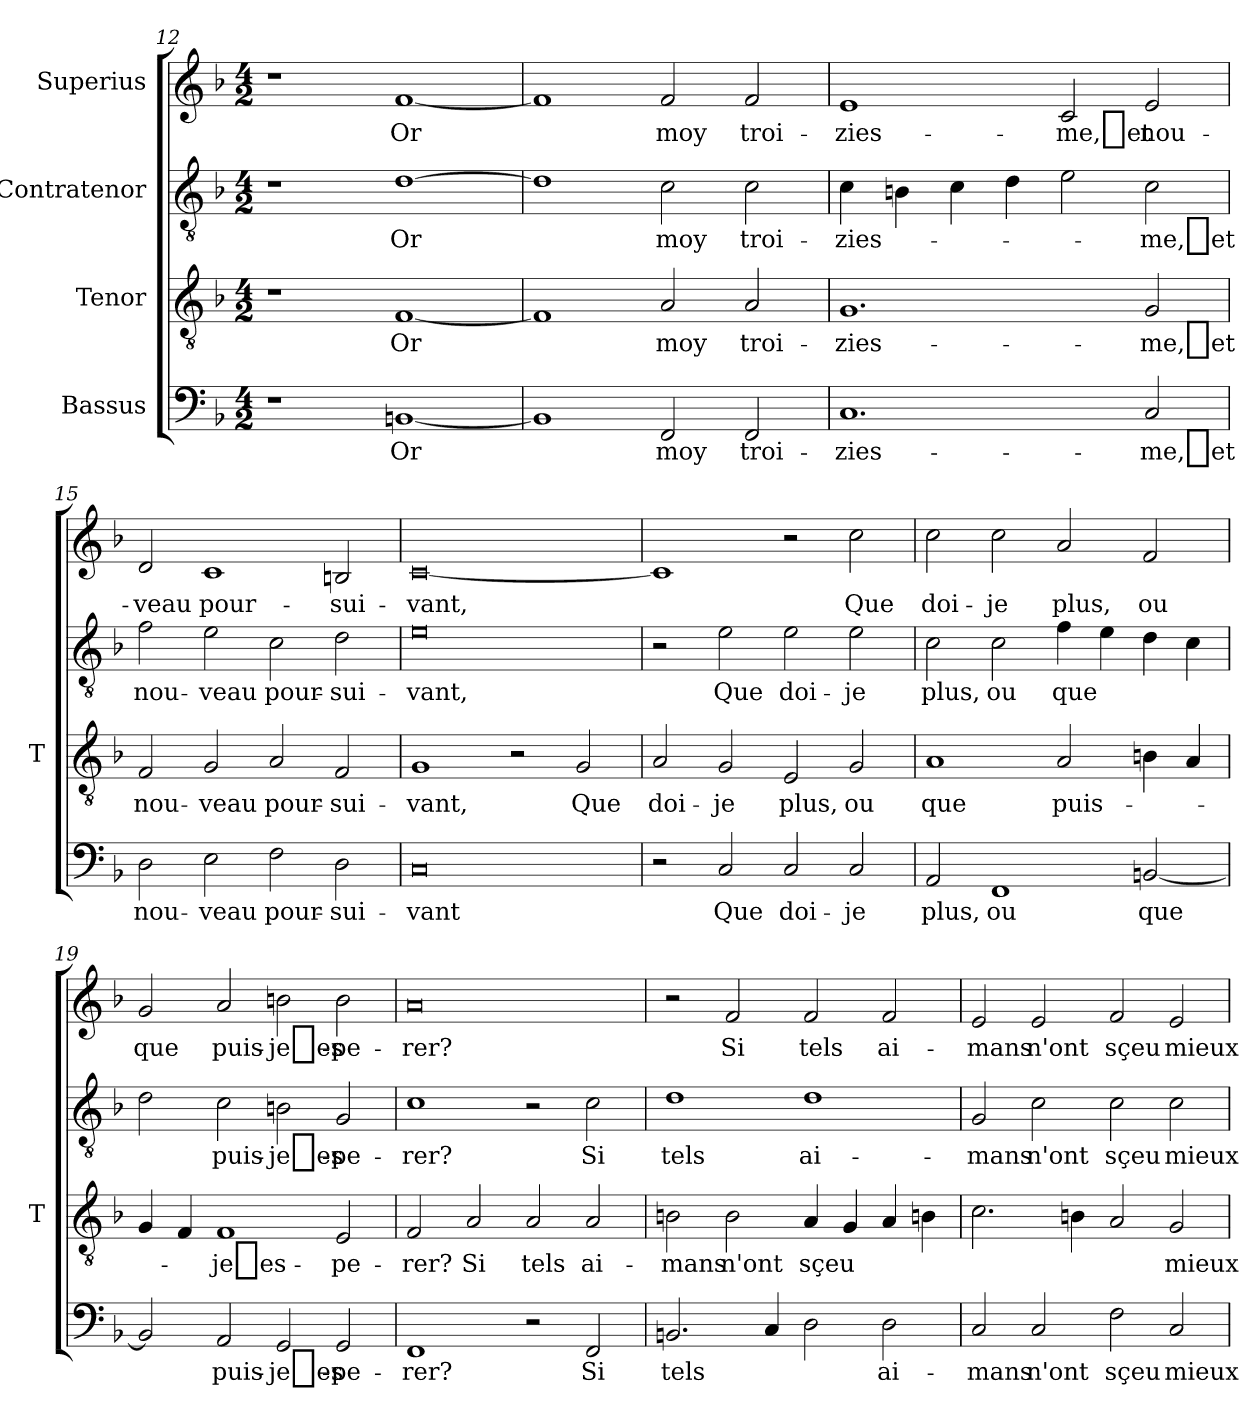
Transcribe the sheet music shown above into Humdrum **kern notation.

**kern	**text	**kern	**text	**kern	**text	**kern	**text
*part4	*part4	*part3	*part3	*part2	*part2	*part1	*part1
*staff4	*staff4	*staff3	*staff3	*staff2	*staff2	*staff1	*staff1
*I"Bassus	*	*I"Tenor	*	*I"Contratenor	*	*I"Superius	*
*	*	*I'T	*	*	*	*	*
*clefF4	*	*clefGv2	*	*clefGv2	*	*clefG2	*
*k[b-]	*	*k[b-]	*	*k[b-]	*	*k[b-]	*
*M4/2	*	*M4/2	*	*M4/2	*	*M4/2	*
=12	=12	=12	=12	=12	=12	=12	=12
1r	.	1r	.	1r	.	1r	.
[1BBn	-Or	[1F	-Or	[1d	-Or	[1f	-Or
=13	=13	=13	=13	=13	=13	=13	=13
1BB]	.	1F]	.	1d]	.	1f]	.
2FF	-moy	2A	-moy	2c	-moy	2f	-moy
2FF	troi-	2A	troi-	2c	troi-	2f	troi-
=14	=14	=14	=14	=14	=14	=14	=14
1.C	zies-	1.G	zies-	4c	zies-	1e	zies-
.	.	.	.	4Bn	.	.	.
.	.	.	.	4c	.	.	.
.	.	.	.	4d	.	.	.
.	.	.	.	2e	.	2c	-me,_et
2C	-me,_et	2G	-me,_et	2c	-me,_et	2e	nou-
=15	=15	=15	=15	=15	=15	=15	=15
2D	nou-	2F	nou-	2f	nou-	2d	-veau
2E	-veau	2G	-veau	2e	-veau	1c	pour-
2F	pour-	2A	pour-	2c	pour-	.	.
2D	sui-	2F	sui-	2d	sui-	2Bn	sui-
=16	=16	=16	=16	=16	=16	=16	=16
0C	-vant	1G	-vant,	0e	-vant,	[0c	-vant,
.	.	2r	.	.	.	.	.
.	.	2G	-Que	.	.	.	.
=17	=17	=17	=17	=17	=17	=17	=17
2r	.	2A	doi-	2r	.	1c]	.
2C	-Que	2G	-je	2e	-Que	.	.
2C	doi-	2E	-plus,	2e	doi-	2r	.
2C	-je	2G	-ou	2e	-je	2cc	-Que
=18	=18	=18	=18	=18	=18	=18	=18
2AA	-plus,	1A	-que	2c	-plus,	2cc	doi-
1FF	-ou	.	.	2c	-ou	2cc	-je
.	.	2A	puis-	4f	-que	2a	-plus,
.	.	.	.	4e	.	.	.
[2BBn	-que	4Bn	.	4d	.	2f	-ou
.	.	4A	.	4c	.	.	.
=19	=19	=19	=19	=19	=19	=19	=19
2BB]	.	4G	.	2d	.	2g	-que
.	.	4F	.	.	.	.	.
2AA	puis-	1F	je_es-	2c	puis-	2a	puis-
2GG	je_es-	.	.	2Bn	je_es-	2bn	je_es-
2GG	pe-	2E	pe-	2G	pe-	2b	pe-
=20	=20	=20	=20	=20	=20	=20	=20
1FF	-rer?	2F	-rer?	1c	-rer?	0a	-rer?
.	.	2A	-Si	.	.	.	.
2r	.	2A	-tels	2r	.	.	.
2FF	-Si	2A	ai-	2c	-Si	.	.
=21	=21	=21	=21	=21	=21	=21	=21
2.BBn	-tels	2Bn	-mans	1d	-tels	2r	.
.	.	2B	-n'ont	.	.	2f	-Si
4C	.	.	.	.	.	.	.
2D	.	4A	-sçeu	1d	ai-	2f	-tels
.	.	4G	.	.	.	.	.
2D	ai-	4A	.	.	.	2f	ai-
.	.	4Bn	.	.	.	.	.
=22	=22	=22	=22	=22	=22	=22	=22
2C	-mans	2.c	.	2G	-mans	2e	-mans
2C	-n'ont	.	.	2c	-n'ont	2e	-n'ont
.	.	4Bn	.	.	.	.	.
2F	-sçeu	2A	.	2c	-sçeu	2f	-sçeu
2C	-mieux	2G	-mieux	2c	-mieux	2e	-mieux
=	=	=	=	=	=	=	=
*-	*-	*-	*-	*-	*-	*-	*-
